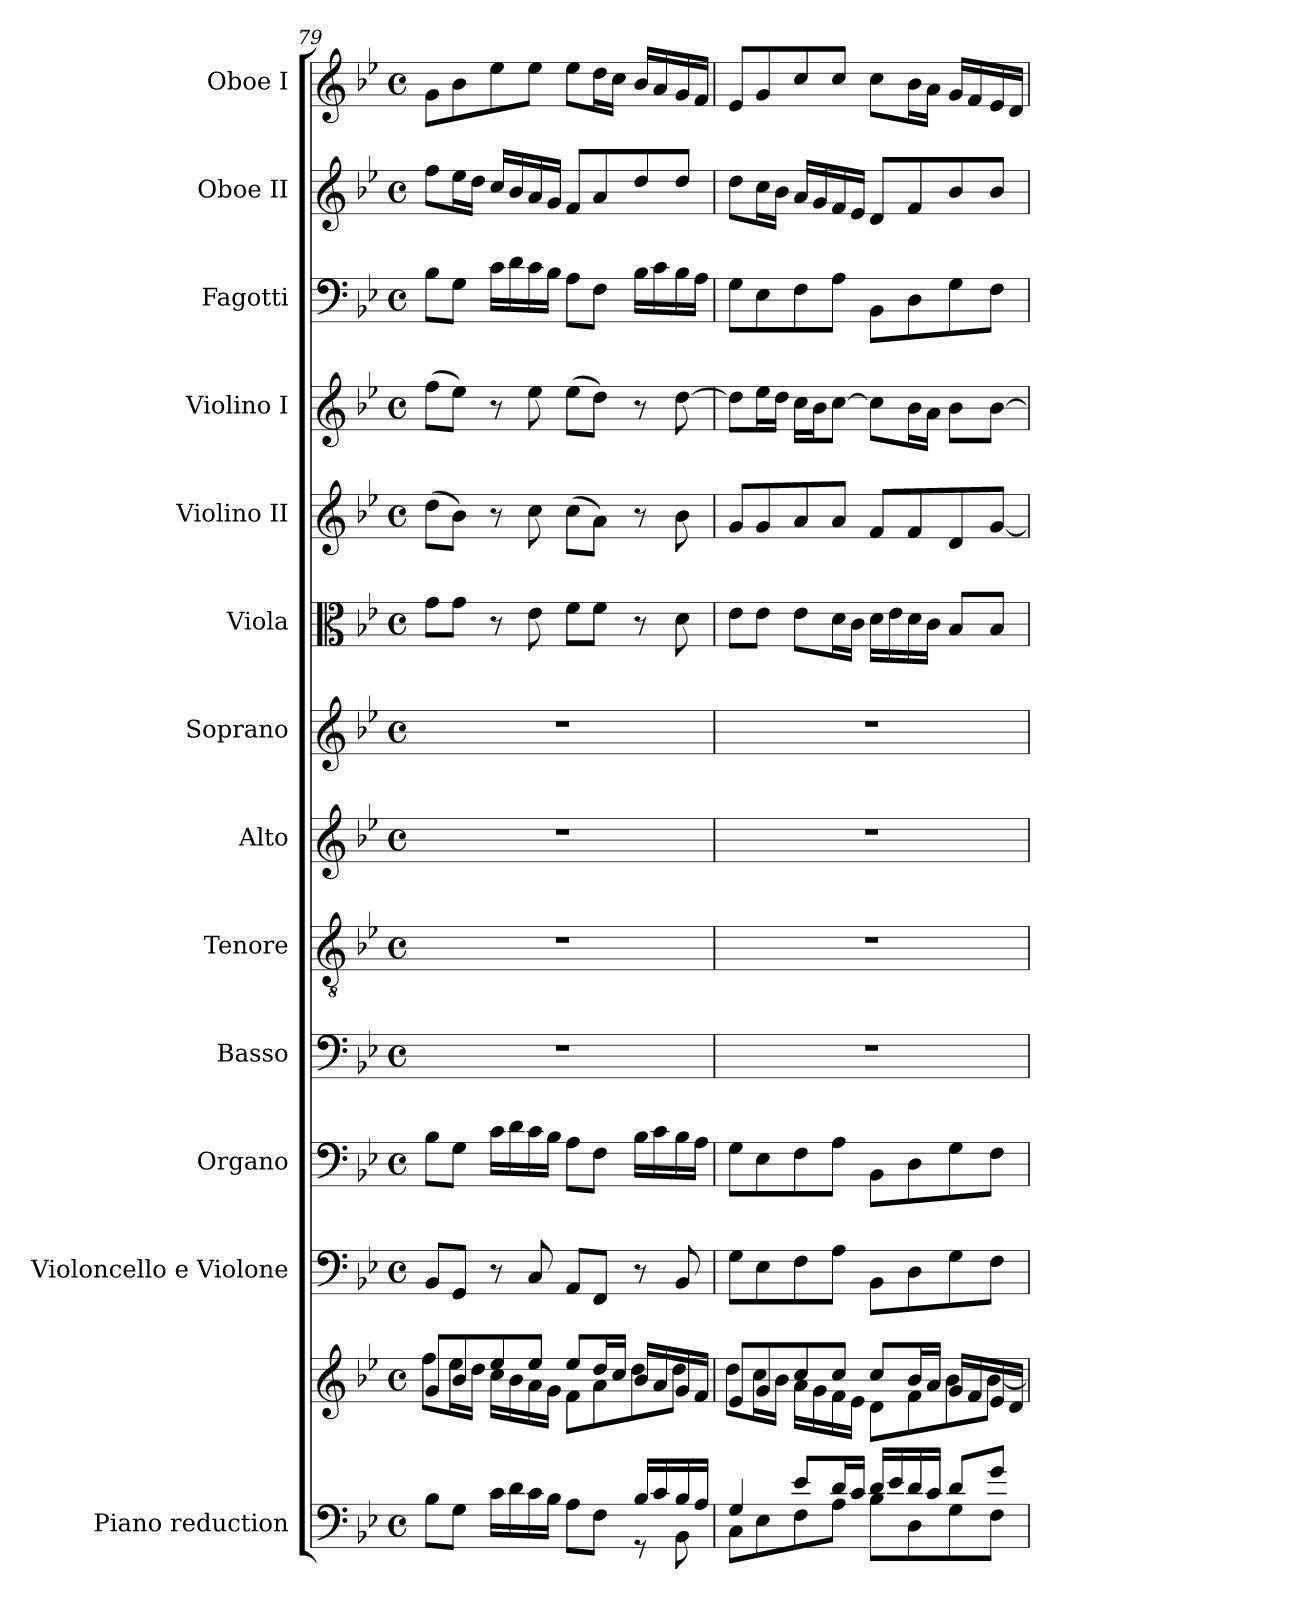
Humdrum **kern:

**kern	**kern	**kern	**kern	**kern	**kern	**kern	**kern	**kern	**kern	**kern	**kern	**kern	**kern
*part13	*part13	*part12	*part11	*part10	*part9	*part8	*part7	*part6	*part5	*part4	*part3	*part2	*part1
*staff14	*staff13	*staff12	*staff11	*staff10	*staff9	*staff8	*staff7	*staff6	*staff5	*staff4	*staff3	*staff2	*staff1
*I"Piano reduction	*	*I"Violoncello  e Violone	*I"Organo	*I"Basso	*I"Tenore	*I"Alto	*I"Soprano	*I"Viola	*I"Violino II	*I"Violino I	*I"Fagotti	*I"Oboe II	*I"Oboe I
*I'Pno	*	*	*	*	*	*	*	*	*	*	*	*I'Ob	*I'Ob
!!LO:PB:g=z
*clefF4	*clefG2	*clefF4	*clefF4	*clefF4	*clefGv2	*clefG2	*clefG2	*clefC3	*clefG2	*clefG2	*clefF4	*clefG2	*clefG2
*k[b-e-]	*k[b-e-]	*k[b-e-]	*k[b-e-]	*k[b-e-]	*k[b-e-]	*k[b-e-]	*k[b-e-]	*k[b-e-]	*k[b-e-]	*k[b-e-]	*k[b-e-]	*k[b-e-]	*k[b-e-]
*M4/4	*M4/4	*M4/4	*M4/4	*M4/4	*M4/4	*M4/4	*M4/4	*M4/4	*M4/4	*M4/4	*M4/4	*M4/4	*M4/4
*met(c)	*met(c)	*met(c)	*met(c)	*met(c)	*met(c)	*met(c)	*met(c)	*met(c)	*met(c)	*met(c)	*met(c)	*met(c)	*met(c)
=79	=79	=79	=79	=79	=79	=79	=79	=79	=79	=79	=79	=79	=79
*^	*^	*	*	*	*	*	*	*	*	*	*	*	*
8B-\L	2ryy	8g/L	8ff\L	8BB-/L	8B-\L	1r	1r	1r	1r	8g\L	(>8dd\L	(>8ff\L	8B-\L	8ff\L	8g\L
8G\J	.	8b-/	16ee-\L	8GG/J	8G\J	.	.	.	.	8g\J	8b-\J)	8ee-\J)	8G\J	16ee-\L	8b-\
.	.	.	16dd\JJ	.	.	.	.	.	.	.	.	.	.	16dd\JJ	.
16c\LL	.	8ee-/	16cc\LL	8r	16c\LL	.	.	.	.	8r	8r	8r	16c\LL	16cc/LL	8ee-\
16d\	.	.	16b-\	.	16d\	.	.	.	.	.	.	.	16d\	16b-/	.
16c\	.	8ee-/J	16a\	8C/	16c\	.	.	.	.	8e-\	8cc\	8ee-\	16c\	16a/	8ee-\J
16B-\JJ	.	.	16g\JJ	.	16B-\JJ	.	.	.	.	.	.	.	16B-\JJ	16g/JJ	.
8A\L	4ryy	8ee-/L	8f\L	8AA/L	8A\L	.	.	.	.	8f\L	(>8cc\L	(>8ee-\L	8A\L	8f/L	8ee-\L
8F\J	.	16dd/L	8a\	8FF/J	8F\J	.	.	.	.	8f\J	8a\J)	8dd\J)	8F\J	8a/	16dd\L
.	.	16cc/JJ	.	.	.	.	.	.	.	.	.	.	.	.	16cc\JJ
16B-/LL	8r	16b-/LL	8dd\	8r	16B-\LL	.	.	.	.	8r	8r	8r	16B-\LL	8dd/	16b-/LL
16c/	.	16a/	.	.	16c\	.	.	.	.	.	.	.	16c\	.	16a/
16B-/	8BB-\	16g/	8dd\J	8BB-/	16B-\	.	.	.	.	8d\	8b-\	[8dd\	16B-\	8dd/J	16g/
16A/JJ	.	16f/JJ	.	.	16A\JJ	.	.	.	.	.	.	.	16A\JJ	.	16f/JJ
=80	=80	=80	=80	=80	=80	=80	=80	=80	=80	=80	=80	=80	=80	=80	=80
4G/	8C\L	8e-/L	8dd\L	8G\L	8G\L	1r	1r	1r	1r	8e-\L	8g/L	8dd\L]	8G\L	8dd\L	8e-/L
.	8E-\	8g/	16cc\L	8E-\	8E-\	.	.	.	.	8e-\J	8g/	16ee-\L	8E-\	16cc\L	8g/
.	.	.	16b-\JJ	.	.	.	.	.	.	.	.	16dd\JJ	.	16b-\JJ	.
8e-/L	8F\	8cc/	16a\LL	8F\	8F\	.	.	.	.	8e-\L	8a/	16cc\LL	8F\	16a/LL	8cc/
.	.	.	16g\	.	.	.	.	.	.	.	.	16b-\J	.	16g/	.
16d/L	8A\J	8cc/J	16f\	8A\J	8A\J	.	.	.	.	16d\L	8a/J	[8cc\J	8A\J	16f/	8cc/J
16c/JJ	.	.	16e-\JJ	.	.	.	.	.	.	16c\JJ	.	.	.	16e-/JJ	.
16d/LL	8B-\L	8cc/L	8d\L	8BB-\L	8BB-\L	.	.	.	.	16d\LL	8f/L	8cc\L]	8BB-\L	8d/L	8cc\L
16e-/	.	.	.	.	.	.	.	.	.	16e-\	.	.	.	.	.
16d/	8D\	16b-/L	8f\	8D\	8D\	.	.	.	.	16d\	8f/	16b-\L	8D\	8f/	16b-\L
16c/JJ	.	16a/JJ	.	.	.	.	.	.	.	16c\JJ	.	16a\JJ	.	.	16a\JJ
8d/L	8G\	16g/LL	8b-\	8G\	8G\	.	.	.	.	8B-/L	8d/	8b-\L	8G\	8b-/	16g/LL
.	.	16f/	.	.	.	.	.	.	.	.	.	.	.	.	16f/
8g/J	8F\J	16e-/	[8b-\J	8F\J	8F\J	.	.	.	.	8B-/J	[8g/J	[8b-\J	8F\J	8b-/J	16e-/
.	.	16d/JJ	.	.	.	.	.	.	.	.	.	.	.	.	16d/JJ
*v	*v	*	*	*	*	*	*	*	*	*	*	*	*	*	*
*	*v	*v	*	*	*	*	*	*	*	*	*	*	*	*
=	=	=	=	=	=	=	=	=	=	=	=	=	=
*-	*-	*-	*-	*-	*-	*-	*-	*-	*-	*-	*-	*-	*-
